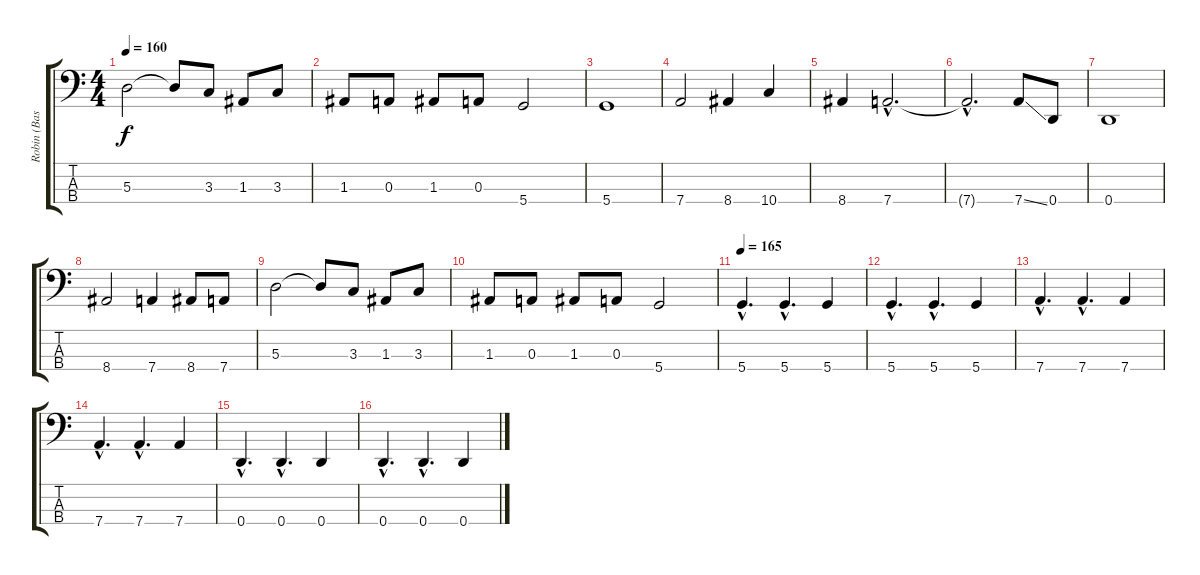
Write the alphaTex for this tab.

\track ("Robin (Bass)" "Robin (Bas") {instrument electricbassfinger}
\staff {score tabs}
\tuning (G2 D2 A1 D1) {hide}
\ts (4 4)
\tempo 160
\clef f4
\ks c
5.3.2{dy f} 5.3{t}.8 3.3.8 1.3.8 3.3.8 |
1.3.8 0.3.8 1.3.8 0.3.8 5.4.2 |
5.4.1 |
7.4.2 8.4.4 10.4.4 |
8.4.4 7.4{hac}.2{d} |
7.4{hac t}.2{d} 7.4{ss}.8 0.4.8 |
0.4.1 |
8.4.2 7.4.4 8.4.8 7.4.8 |
5.3.2 5.3{t}.8 3.3.8 1.3.8 3.3.8 |
1.3.8 0.3.8 1.3.8 0.3.8 5.4.2 |
\tempo 165
5.4{hac}.4{d} 5.4{hac}.4{d} 5.4.4 |
5.4{hac}.4{d} 5.4{hac}.4{d} 5.4.4 |
7.4{hac}.4{d} 7.4{hac}.4{d} 7.4.4 |
7.4{hac}.4{d} 7.4{hac}.4{d} 7.4.4 |
0.4{hac}.4{d} 0.4{hac}.4{d} 0.4.4 |
0.4{hac}.4{d} 0.4{hac}.4{d} 0.4.4
